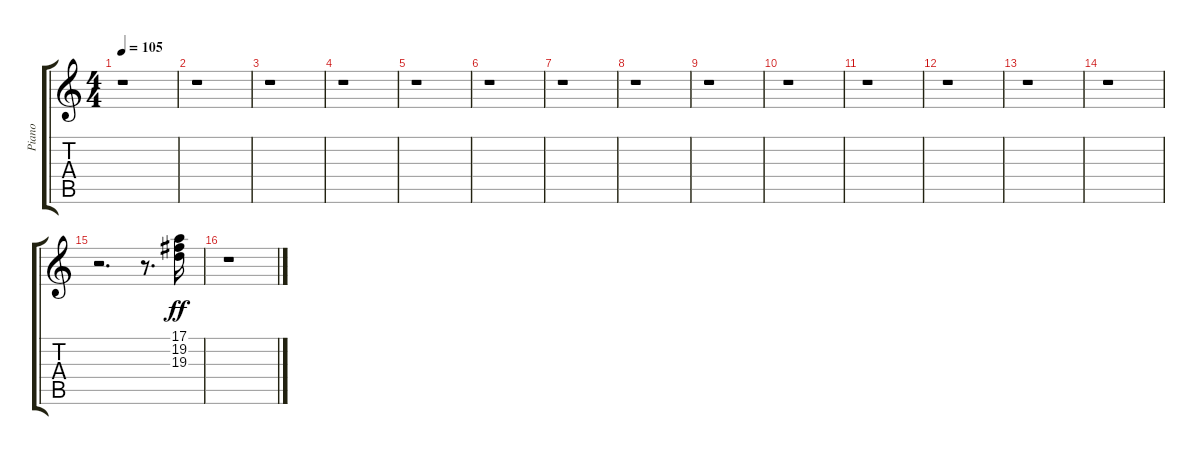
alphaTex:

\track ("Piano" "Piano") {instrument electricpiano1}
\staff {score tabs}
\tuning (E4 B3 G3 D3 A2 E2) {hide}
\ts (4 4)
\tempo 105
\clef g2
\ks c
r.1{dy ff} |
r.1 |
r.1 |
r.1 |
r.1 |
r.1 |
r.1 |
r.1 |
r.1 |
r.1 |
r.1 |
r.1 |
r.1 |
r.1 |
r.2{d} r.8{d} (17.1 19.2 19.3).16 |
r.1
